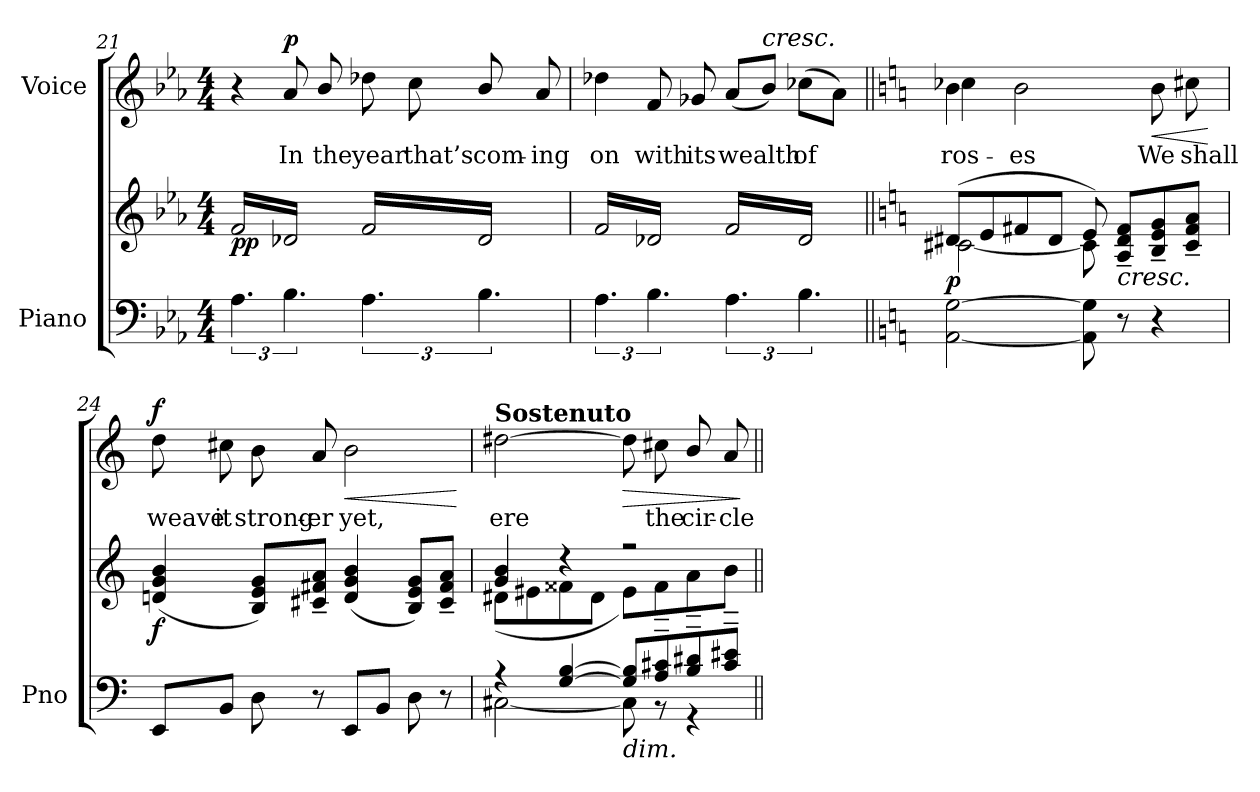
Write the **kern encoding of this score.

**kern	**kern	**dynam	**kern	**text	**dynam
*part2	*part2	*part2	*part1	*part1	*part1
*staff3	*staff2	*staff2/3	*staff1	*staff1	*staff1
*I"Piano	*	*	*I"Voice	*	*
*I'Pno	*	*	*	*	*
*clefF4	*clefG2	*	*clefG2	*	*
*k[b-e-a-]	*k[b-e-a-]	*	*k[b-e-a-]	*	*
*M4/4	*M4/4	*	*M4/4	*	*
=21	=21	=21	=21	=21	=21
!	!	!LO:DY:b	!	!	!
*	*tremolo	*	*	*	*
6.A-\	16f/LL	pp	4r	.	.
.	16d-X/	.	.	.	.
.	16f/	.	.	.	.
.	16d-X/	.	.	.	.
!	!	!	!	!LO:LY:b	!LO:DY:a
6.B-\	16f/	.	8a-/	In	p
.	16d-X/	.	.	.	.
!	!	!	!	!LO:LY:b	!
.	16f/	.	8b-/	the	.
.	16d-X/JJ	.	.	.	.
!	!	!	!	!LO:LY:b	!
6.A-\	16f/LL	.	8dd-X\	year	.
.	16d-/	.	.	.	.
!	!	!	!	!LO:LY:b	!
.	16f/	.	8cc\	that’s	.
.	16d-/	.	.	.	.
!	!	!	!	!LO:LY:b	!
6.B-\	16f/	.	8b-/	com-	.
.	16d-/	.	.	.	.
!	!	!	!	!LO:LY:b	!
.	16f/	.	8a-/	-ing	.
.	16d-/JJ	.	.	.	.
!!LO:LB:g=z
=22	=22	=22	=22	=22	=22
!	!	!	!	!LO:LY:b	!
6.A-\	16f/LL	.	4dd-X\	on	.
.	16d-X/	.	.	.	.
.	16f/	.	.	.	.
.	16d-X/	.	.	.	.
!	!	!	!	!LO:LY:b	!
6.B-\	16f/	.	8f/	with	.
.	16d-X/	.	.	.	.
!	!	!	!	!LO:LY:b	!
.	16f/	.	8g-X/	its	.
.	16d-X/JJ	.	.	.	.
!	!	!	!	!LO:LY:b	!
6.A-\	16f/LL	.	(8a-/L	wealth	.
.	16d-/	.	.	.	.
!	!	!	!LO:TX:a:i:t=cresc.	!	!
.	16f/	.	8b-/J)	.	.
.	16d-/	.	.	.	.
!	!	!	!	!LO:LY:b	!
6.B-\	16f/	.	(8cc-X\L	of	.
.	16d-/	.	.	.	.
.	16f/	.	8a-\J)	.	.
.	16d-/JJ	.	.	.	.
*	*Xtremolo	*	*	*	*
=23||	=23||	=23||	=23||	=23||	=23||
*k[]	*k[]	*	*k[]	*	*
*	*^	*	*	*	*
!	!	!	!LO:DY:b	!	!LO:LY:b	!
*	*	*	*	*^	*	*
[2AA\ [2G\	(8d#X/L	[2c#X\	p	4b\	4cc-X!	ros-	.
.	.	.	.	.	.	.	.
.	8e/	.	.	.	.	.	.
.	.	.	.	.	.	.	.
!	!	!	!	!	!	!LO:LY:b	!
.	8f#X/	.	.	2b\	2.ryy	-es	.
.	8d#/J	.	.	.	.	.	.
8AA\] 8G\]	8e/)	8c#\]	.	.	.	.	.
!	!LO:TX:b:i:t=cresc.	!	!	!	!	!	!
8r	8A/~> 8d#/~> 8f#/~>L	4.ryy	.	.	.	.	.
!	!	!	!	!	!	!LO:LY:b	!LO:HP:b
4r	8B/~> 8e/~> 8g/~>	.	.	8b\	.	We	<
!	!	!	!	!	!	!LO:LY:b	!
.	8c#/~> 8f#/~> 8a/~>J	.	.	8cc#X\	.	shall	.
*	*v	*v	*	*	*	*	*
*	*	*	*v	*v	*	*
.	.	.	.	.	[
=24	=24	=24	=24	=24	=24
!	!	!LO:DY:b	!	!LO:LY:b	!LO:DY:a
8EE/L	(>4dn/ 4g/ 4b/	f	8dd\	weave	f
!	!	!	!	!LO:LY:b	!
8BB/J	.	.	8cc#X\	it	.
!	!	!	!	!LO:LY:b	!
8D\	8B/ 8e/ 8g/L)	.	8b\	strong-	.
!	!	!	!	!LO:LY:b	!
8r	8c#X/~> 8f#X/~> 8a/~>J	.	8a/	-er	.
!	!	!	!	!LO:LY:b	!LO:HP:b
8EE/L	(>4d/ 4g/ 4b/	.	2b\	yet,	<
8BB/J	.	.	.	.	.
8D\	8B/ 8e/ 8g/L)	.	.	.	.
8r	8c#/~> 8f#/~> 8a/~>J	.	.	.	.
.	.	.	.	.	[
!!LO:LB:g=z
=25	=25	=25	=25	=25	=25
*^	*^	*	*	*	*
!	!	!	!	!	!LO:TX:a:B:t=Sostenuto	!	!
!	!	!	!	!	!	!LO:LY:b	!
4r	[2C#X\	4g/ 4b/	(8d#X\L	.	[2dd#X\	ere	.
.	.	.	8e#X\	.	.	.	.
[4G/ [4B/	.	4r	8f##X\	.	.	.	.
.	.	.	8d#\J	.	.	.	.
!LO:TX:b:i:t=dim.	!	!	!	!	!	!	!
!	!	!	!	!	!	!	!LO:HP:b
8G/] 8B/]L	8C#\]	2r	8e#\L)	.	8dd#\]	.	>
!	!	!	!	!	!	!LO:LY:b	!
8A/~ 8c#X/~	8r	.	8f##~\	.	8cc#X\	the	.
!	!	!	!	!	!	!LO:LY:b	!
8B/~ 8d#X/~	4r	.	8a~\	.	8b/	cir-	.
!	!	!	!	!	!	!LO:LY:b	!
8c#/~ 8e#X/~J	.	.	8b~\J	.	8a/	-cle	.
*v	*v	*	*	*	*	*	*
*	*v	*v	*	*	*	*
.	.	.	.	.	]
=||	=||	=||	=||	=||	=||
*-	*-	*-	*-	*-	*-
